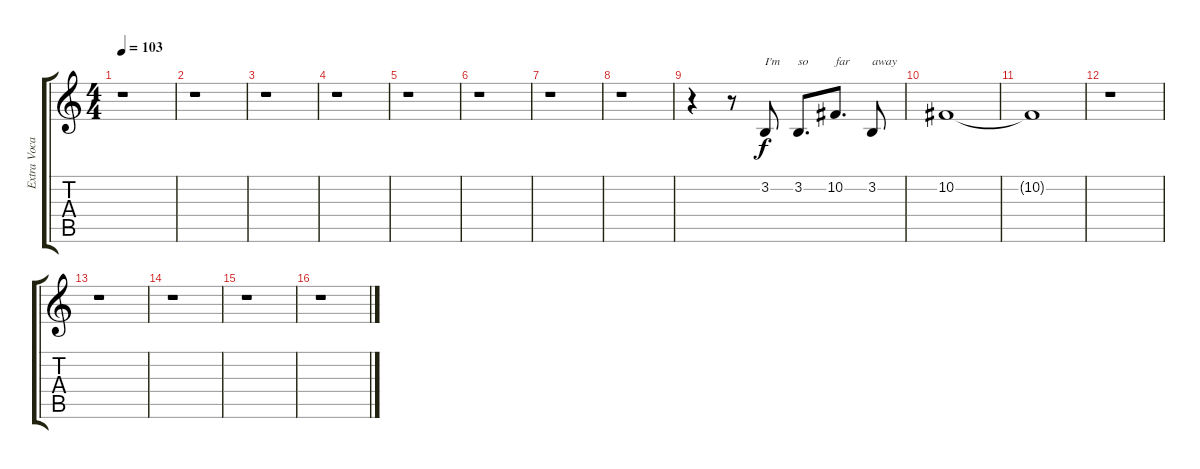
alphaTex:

\track ("Extra Vocals" "Extra Voca") {instrument frenchhorn}
\staff {score tabs}
\tuning (Db4 Ab3 E3 B2 Gb2 B1) {hide}
\ts (4 4)
\tempo 103
\clef g2
\ks c
r.1{dy f} |
r.1 |
r.1 |
r.1 |
r.1 |
r.1 |
r.1 |
r.1 |
r.4 r.8 3.2.8{txt "I'm"} 3.2.8{d txt "so"} 10.2.8{d txt "far"} 3.2.8{txt "away"} |
10.2.1 |
10.2{t}.1 |
r.1 |
r.1 |
r.1 |
r.1 |
r.1
